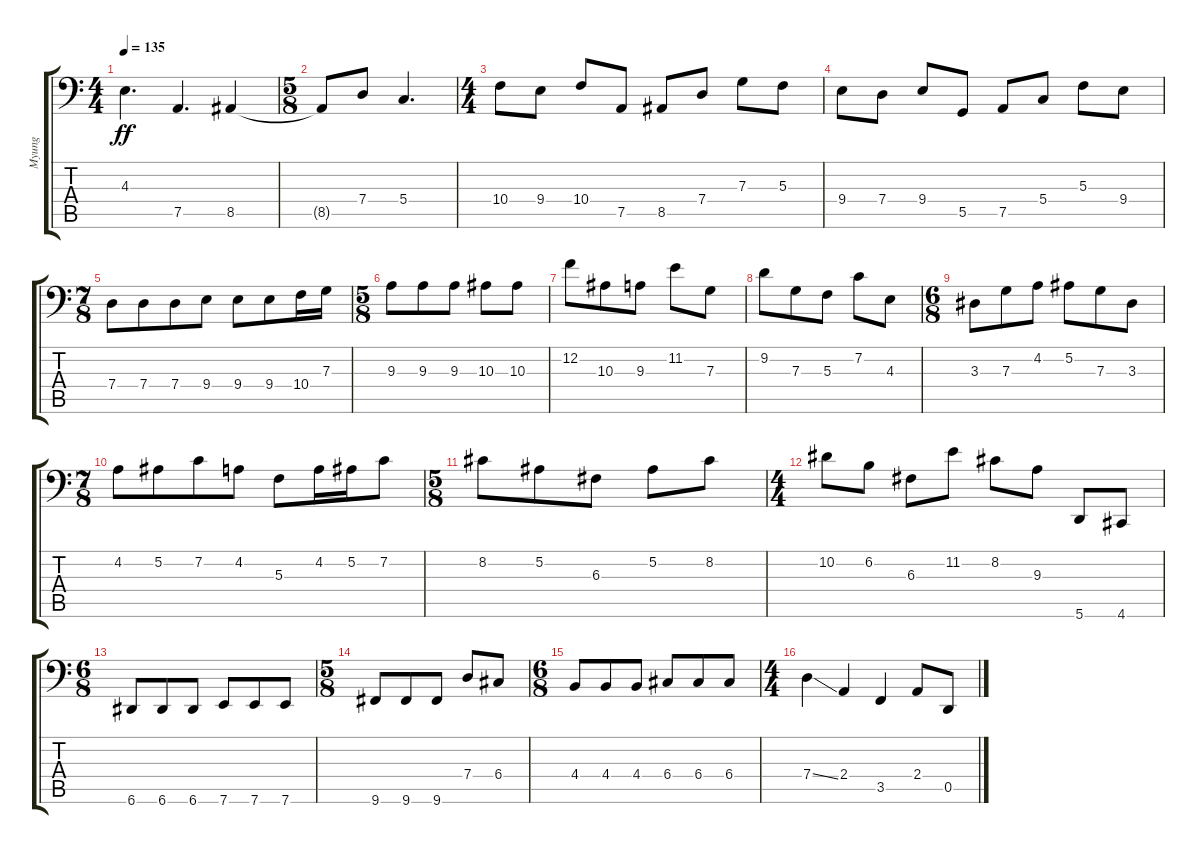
\track ("Myung" "Myung") {instrument electricbassfinger}
\staff {score tabs}
\tuning (Bb2 F2 C2 G1 D1 A0) {hide}
\ts (4 4)
\tempo 135
\clef f4
\ks c
4.3.4{d dy ff} 7.5.4{d} 8.5.4 |
\ts (5 8)
8.5{t}.8 7.4.8 5.4.4{d} |
\ts (4 4)
10.4.8 9.4.8 10.4.8 7.5.8 8.5.8 7.4.8 7.3.8 5.3.8 |
9.4.8 7.4.8 9.4.8 5.5.8 7.5.8 5.4.8 5.3.8 9.4.8 |
\ts (7 8)
7.4.8 7.4.8 7.4.8 9.4.8 9.4.8 9.4.8 10.4.16 7.3.16 |
\ts (5 8)
9.3.8 9.3.8 9.3.8 10.3.8 10.3.8 |
12.2.8 10.3.8 9.3.8 11.2.8 7.3.8 |
9.2.8 7.3.8 5.3.8 7.2.8 4.3.8 |
\ts (6 8)
3.3.8 7.3.8 4.2.8 5.2.8 7.3.8 3.3.8 |
\ts (7 8)
4.2.8 5.2.8 7.2.8 4.2.8 5.3.8 4.2.16 5.2.16 7.2.8 |
\ts (5 8)
8.2.8 5.2.8 6.3.8 5.2.8 8.2.8 |
\ts (4 4)
10.2.8 6.2.8 6.3.8 11.2.8 8.2.8 9.3.8 5.6.8 4.6.8 |
\ts (6 8)
6.6.8 6.6.8 6.6.8 7.6.8 7.6.8 7.6.8 |
\ts (5 8)
9.6.8 9.6.8 9.6.8 7.4.8 6.4.8 |
\ts (6 8)
4.4.8 4.4.8 4.4.8 6.4.8 6.4.8 6.4.8 |
\ts (4 4)
7.4{ss}.4 2.4.4 3.5.4 2.4.8 0.5.8
